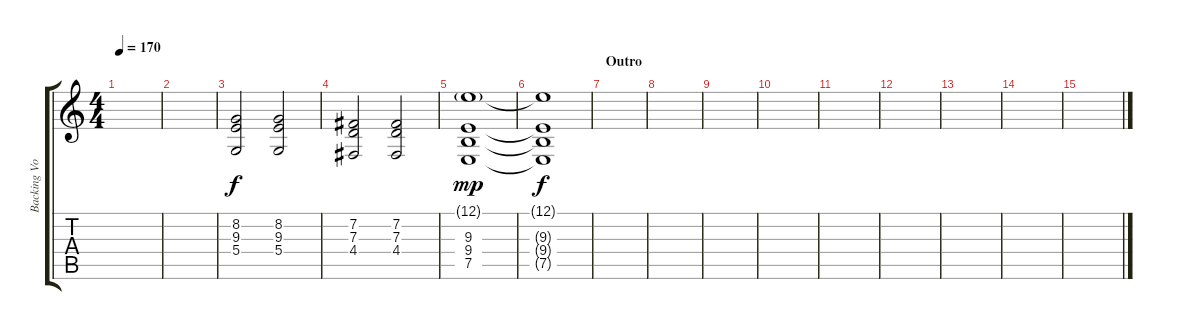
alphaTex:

\track ("Backing Vocals" "Backing Vo") {instrument choiraahs}
\staff {score tabs}
\tuning (E4 B3 G3 D3 A2 E2) {hide}
\ts (4 4)
\tempo 170
\clef g2
\ks c
|
|
(8.2 9.3 5.4).2 (8.2 9.3 5.4).2 |
(7.2 7.3 4.4).2 (7.2 7.3 4.4).2 |
(12.1{g} 9.3 9.4 7.5).1{dy mp} |
(12.1{t} 9.3{t} 9.4{t} 7.5{t}).1{dy f} |
\section ("" "Outro")
|
|
|
|
|
|
|
|
\section ("" "")
